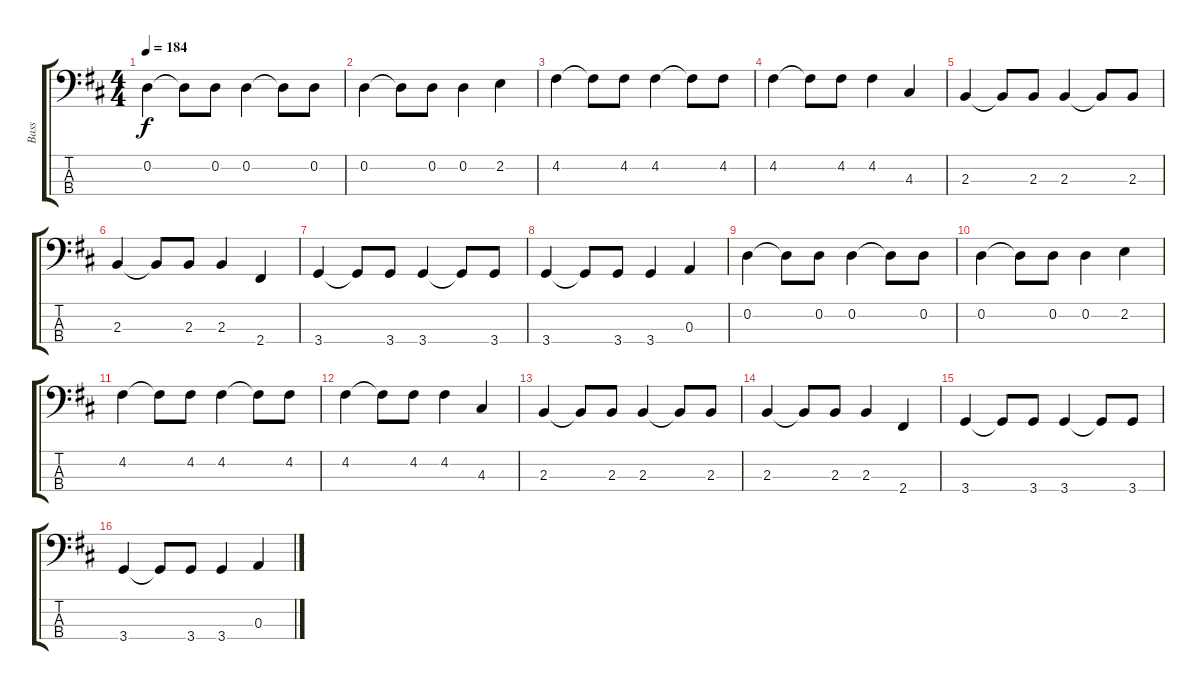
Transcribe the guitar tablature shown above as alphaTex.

\track ("Bass" "Bass") {instrument electricbassfinger}
\staff {score tabs}
\tuning (G2 D2 A1 E1) {hide}
\ts (4 4)
\tempo 184
\clef f4
\ks d
0.2.4{dy f} 0.2{t}.8 0.2.8 0.2.4 0.2{t}.8 0.2.8 |
0.2.4 0.2{t}.8 0.2.8 0.2.4 2.2.4 |
4.2.4 4.2{t}.8 4.2.8 4.2.4 4.2{t}.8 4.2.8 |
4.2.4 4.2{t}.8 4.2.8 4.2.4 4.3.4 |
2.3.4 2.3{t}.8 2.3.8 2.3.4 2.3{t}.8 2.3.8 |
2.3.4 2.3{t}.8 2.3.8 2.3.4 2.4.4 |
3.4.4 3.4{t}.8 3.4.8 3.4.4 3.4{t}.8 3.4.8 |
3.4.4 3.4{t}.8 3.4.8 3.4.4 0.3.4 |
0.2.4 0.2{t}.8 0.2.8 0.2.4 0.2{t}.8 0.2.8 |
0.2.4 0.2{t}.8 0.2.8 0.2.4 2.2.4 |
4.2.4 4.2{t}.8 4.2.8 4.2.4 4.2{t}.8 4.2.8 |
4.2.4 4.2{t}.8 4.2.8 4.2.4 4.3.4 |
2.3.4 2.3{t}.8 2.3.8 2.3.4 2.3{t}.8 2.3.8 |
2.3.4 2.3{t}.8 2.3.8 2.3.4 2.4.4 |
3.4.4 3.4{t}.8 3.4.8 3.4.4 3.4{t}.8 3.4.8 |
3.4.4 3.4{t}.8 3.4.8 3.4.4 0.3.4
